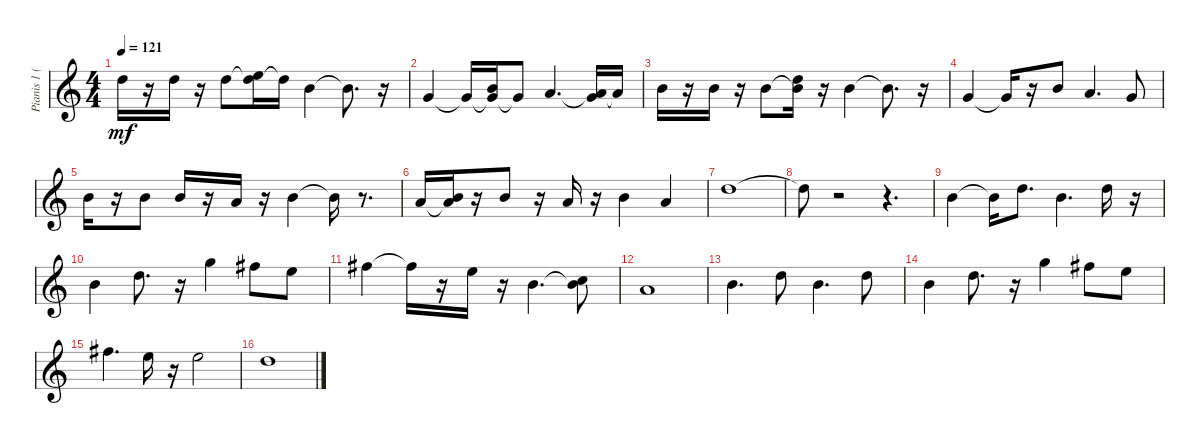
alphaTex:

\track ("Pianis 1 (Staff 1)" "Pianis 1 (") {instrument pad2warm}
\staff {score}
\tuning (E4 B3 G3 D3 A2 E2 B1) {hide}
\ts (4 4)
\tempo 121
\clef g2
\ks c
10.1.16{dy mf} r.16 10.1.16 r.16 10.1.8 (10.1{t} 17.2).16 10.1{t}.16 7.1.4 7.1{t}.8{d} r.16 |
3.1.4 3.1{t}.16 (3.1{t} 12.2).16 3.1{t}.8 5.1.4{d} (5.1{t} 8.2).16 5.1{t}.16 |
7.1.16 r.16 7.1.16 r.16 7.1.8 (7.1{t} 15.2).16 r.16 7.1.4 7.1{t}.8{d} r.16 |
3.1.4 3.1{t}.16 r.16 7.1.8 5.1.4{d} 3.1.8 |
7.1.16 r.16 7.1.8 7.1.16 r.16 5.1.16 r.16 7.1.4 7.1{t}.16 r.8{d} |
5.1.16 (5.1{t} 12.2).16 r.16 7.1.8 r.16 5.1.16 r.16 7.1.4 5.1.4 |
10.1.1 |
10.1{t}.8 r.2 r.4{d} |
7.1.4 7.1{t}.16 10.1.8{d} 7.1.4{d} 10.1.16 r.16 |
7.1.4 10.1.8{d} r.16 15.1.4 14.1.8 12.1.8 |
14.1.4 14.1{t}.16 r.16 12.1.16 r.16 7.1.4{d} (7.1{t} 13.2).8 |
5.1.1 |
7.1.4{d} 10.1.8 7.1.4{d} 10.1.8 |
7.1.4 10.1.8{d} r.16 15.1.4 14.1.8 12.1.8 |
14.1.4{d} 12.1.16 r.16 12.1.2 |
10.1.1
